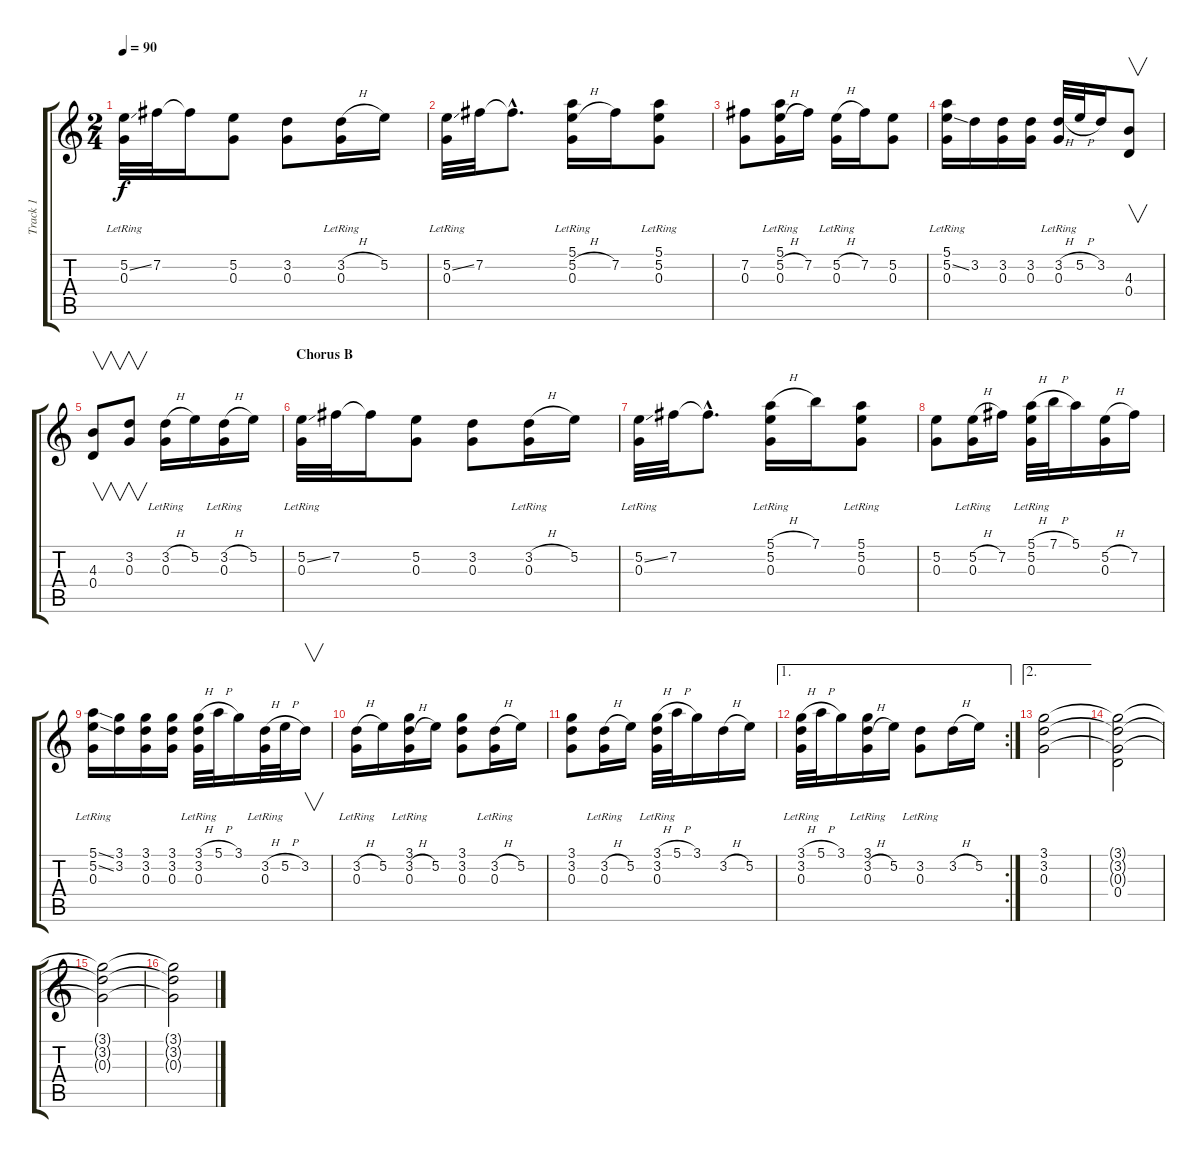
\track ("Track 1" "Track 1") {instrument acousticguitarsteel}
\staff {score tabs}
\tuning (E4 B3 G3 D3 A2 E2) {hide}
\ts (2 4)
\tempo 90
\clef g2
\ks c
(5.2{ss} 0.3{lr}).32{dy f} 7.2.32 7.2{t}.16 (5.2 0.3).8 (3.2 0.3).8 (3.2{h} 0.3{lr}).16 5.2.16 |
(5.2{ss} 0.3{lr}).32 7.2.32 7.2{hac t}.8{d} (5.1{lr} 5.2{h} 0.3{lr}).16 7.2.16 (5.1{lr} 5.2 0.3{lr}).8 |
(7.2 0.3).8 (5.1{lr} 5.2{h} 0.3{lr}).16 7.2.16 (5.2{h} 0.3{lr}).16 7.2.16 (5.2 0.3).8 |
(5.1 5.2{ss} 0.3{lr}).16 3.2.16 (3.2 0.3).16 (3.2 0.3).16 (3.2{h} 0.3{lr}).32 5.2{h}.32 3.2.16 (4.3 0.4).8{v} |
(4.3 0.4).8{v} (3.2 0.3).8{v} (3.2{h} 0.3{lr}).16 5.2.16 (3.2{h} 0.3{lr}).16 5.2.16 |
\section ("" "Chorus B")
(5.2{ss} 0.3{lr}).32 7.2.32 7.2{t}.16 (5.2 0.3).8 (3.2 0.3).8 (3.2{h} 0.3{lr}).16 5.2.16 |
(5.2{ss} 0.3{lr}).32 7.2.32 7.2{hac t}.8{d} (5.1{h} 5.2{lr} 0.3{lr}).16 7.1.16 (5.1{lr} 5.2 0.3).8 |
(5.2 0.3).8 (5.2{h} 0.3{lr}).16 7.2.16 (5.1{h} 5.2{lr} 0.3{lr}).32 7.1{h}.32 5.1.16 (5.2{h} 0.3).16 7.2.16 |
(5.1{ss} 5.2{ss} 0.3{lr}).16 (3.1 3.2).16 (3.1 3.2 0.3).16 (3.1 3.2 0.3).16 (3.1{h} 3.2{lr} 0.3{lr}).32 5.1{h}.32 3.1.16 (3.2{h} 0.3{lr}).32 5.2{h}.32 3.2.16{v} |
(3.2{h} 0.3{lr}).16 5.2.16 (3.1 3.2{h} 0.3{lr}).16 5.2.16 (3.1 3.2 0.3).8 (3.2{h} 0.3{lr}).16 5.2.16 |
(3.1 3.2 0.3).8 (3.2{h} 0.3{lr}).16 5.2.16 (3.1{h} 3.2{lr} 0.3{lr}).32 5.1{h}.32 3.1.16 3.2{h}.16 5.2.16 |
\ae 1
\rc 2
(3.1{h} 3.2{lr} 0.3{lr}).32 5.1{h}.32 3.1.16 (3.1 3.2{h} 0.3{lr}).16 5.2.16 (3.2 0.3{lr}).8 3.2{h}.16 5.2.16 |
\ae 2
(3.1 3.2 0.3).2 |
(3.1{t} 3.2{t} 0.3{t} 0.4).2 |
(3.1{t} 3.2{t} 0.3{t}).2 |
(3.1{t} 3.2{t} 0.3{t}).2
